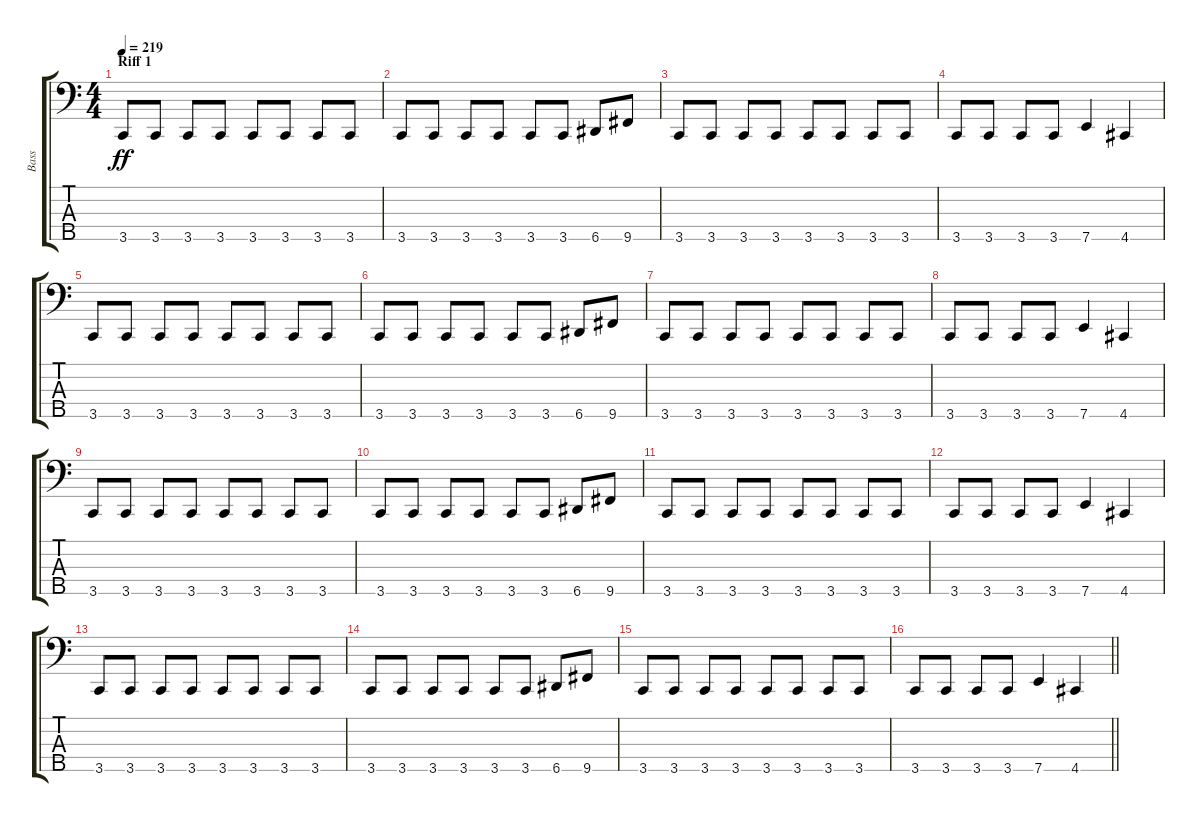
\track ("Bass" "Bass") {instrument electricbasspick}
\staff {score tabs}
\tuning (G2 D2 A1 E1 A0) {hide}
\ts (4 4)
\section ("" "Riff 1")
\tempo 219
\clef f4
\ks c
3.5.8{dy ff} 3.5.8 3.5.8 3.5.8 3.5.8 3.5.8 3.5.8 3.5.8 |
3.5.8 3.5.8 3.5.8 3.5.8 3.5.8 3.5.8 6.5.8 9.5.8 |
3.5.8 3.5.8 3.5.8 3.5.8 3.5.8 3.5.8 3.5.8 3.5.8 |
3.5.8 3.5.8 3.5.8 3.5.8 7.5.4 4.5.4 |
3.5.8 3.5.8 3.5.8 3.5.8 3.5.8 3.5.8 3.5.8 3.5.8 |
3.5.8 3.5.8 3.5.8 3.5.8 3.5.8 3.5.8 6.5.8 9.5.8 |
3.5.8 3.5.8 3.5.8 3.5.8 3.5.8 3.5.8 3.5.8 3.5.8 |
3.5.8 3.5.8 3.5.8 3.5.8 7.5.4 4.5.4 |
3.5.8 3.5.8 3.5.8 3.5.8 3.5.8 3.5.8 3.5.8 3.5.8 |
3.5.8 3.5.8 3.5.8 3.5.8 3.5.8 3.5.8 6.5.8 9.5.8 |
3.5.8 3.5.8 3.5.8 3.5.8 3.5.8 3.5.8 3.5.8 3.5.8 |
3.5.8 3.5.8 3.5.8 3.5.8 7.5.4 4.5.4 |
3.5.8 3.5.8 3.5.8 3.5.8 3.5.8 3.5.8 3.5.8 3.5.8 |
3.5.8 3.5.8 3.5.8 3.5.8 3.5.8 3.5.8 6.5.8 9.5.8 |
3.5.8 3.5.8 3.5.8 3.5.8 3.5.8 3.5.8 3.5.8 3.5.8 |
\barLineRight lightlight
3.5.8 3.5.8 3.5.8 3.5.8 7.5.4 4.5.4
